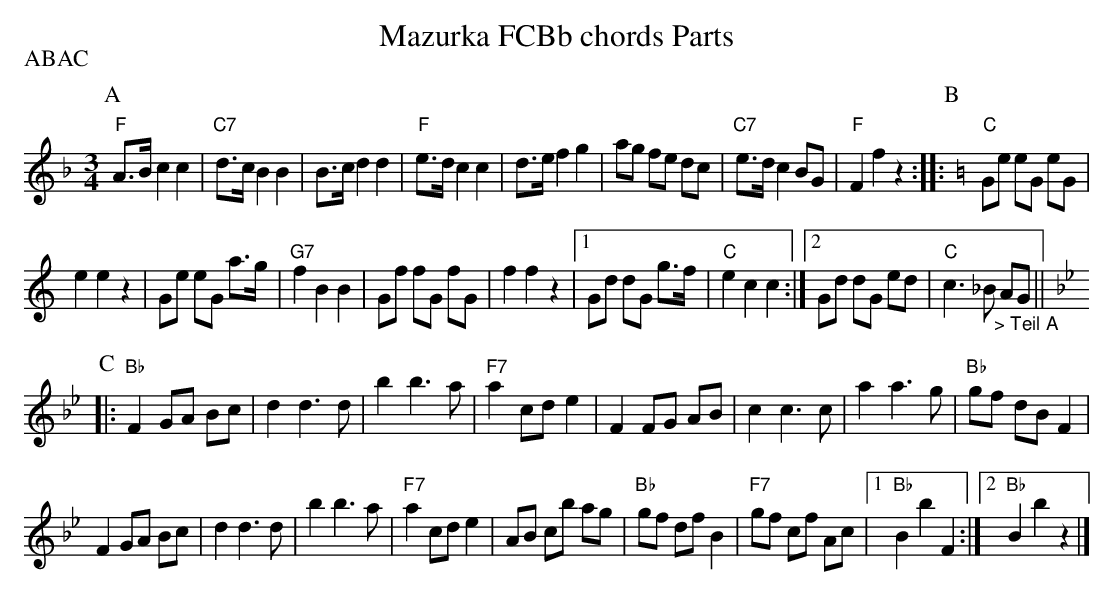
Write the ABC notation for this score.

X:1
T: Mazurka FCBb chords Parts
P:ABAC
M:3/4
L:1/8
K:F %%MIDI gchordon
[P:A] "F"A>B c2c2 | "C7"d>c B2B2 | B>c d2d2 | "F"e>d c2c2 | d>e f2g2 | ag fe dc | "C7"e>d c2 BG | "F"F2f2z2 :: [P:B] [K:C] "C"Ge eG eG |
e2e2z2 | Ge eG a>g | "G7"f2B2B2 | Gf fG fG | f2f2z2 |1 Gd dG g>f | "C"e2c2c2 :|2 Gd dG ed | "C"c3_B "_> Teil A"AG || [K:Bb]
[P:C] |: "Bb"F2 GA Bc | d2d3d | b2b3a | "F7"a2 cd e2 | F2FG AB | c2c3c | a2a3g | \
"Bb"gf dB F2 |
F2 GA Bc | d2d3d | b2b3a | "F7"a2 cd e2 | AB cb ag | "Bb"gf df B2 | "F7"gf cf Ac |1 "Bb"B2b2F2 :|2 "Bb"B2b2z2 |]
